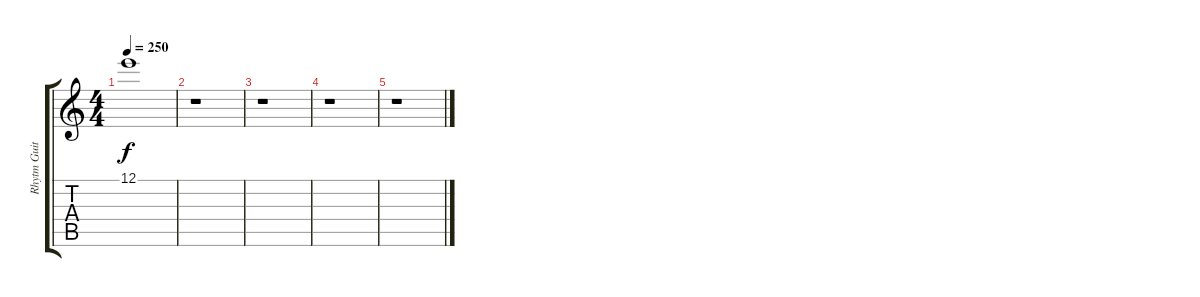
\track ("Rhytm Guitar" "Rhytm Guit") {instrument electricguitarclean}
\staff {score tabs}
\tuning (E4 B3 G3 D3 A2 E2) {hide}
\ts (4 4)
\tempo 250
\clef g2
\ks c
12.1{t}.1{dy f} |
r.1 |
r.1 |
r.1 |
r.1
